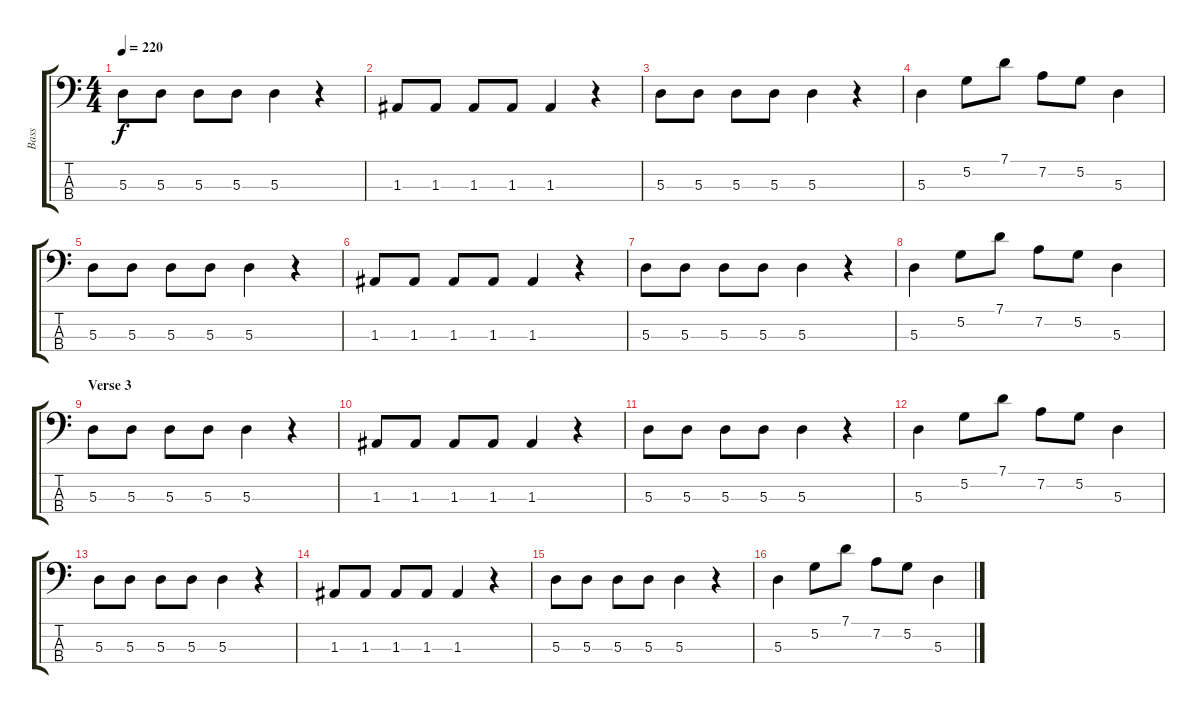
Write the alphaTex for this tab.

\track ("Bass" "Bass") {instrument electricbassfinger}
\staff {score tabs}
\tuning (G2 D2 A1 E1) {hide}
\ts (4 4)
\tempo 220
\clef f4
\ks c
5.3.8{dy f} 5.3.8 5.3.8 5.3.8 5.3.4 r.4 |
1.3.8 1.3.8 1.3.8 1.3.8 1.3.4 r.4 |
5.3.8 5.3.8 5.3.8 5.3.8 5.3.4 r.4 |
5.3.4 5.2.8 7.1.8 7.2.8 5.2.8 5.3.4 |
5.3.8 5.3.8 5.3.8 5.3.8 5.3.4 r.4 |
1.3.8 1.3.8 1.3.8 1.3.8 1.3.4 r.4 |
5.3.8 5.3.8 5.3.8 5.3.8 5.3.4 r.4 |
5.3.4 5.2.8 7.1.8 7.2.8 5.2.8 5.3.4 |
\section ("" "Verse 3")
5.3.8 5.3.8 5.3.8 5.3.8 5.3.4 r.4 |
1.3.8 1.3.8 1.3.8 1.3.8 1.3.4 r.4 |
5.3.8 5.3.8 5.3.8 5.3.8 5.3.4 r.4 |
5.3.4 5.2.8 7.1.8 7.2.8 5.2.8 5.3.4 |
5.3.8 5.3.8 5.3.8 5.3.8 5.3.4 r.4 |
1.3.8 1.3.8 1.3.8 1.3.8 1.3.4 r.4 |
5.3.8 5.3.8 5.3.8 5.3.8 5.3.4 r.4 |
5.3.4 5.2.8 7.1.8 7.2.8 5.2.8 5.3.4
